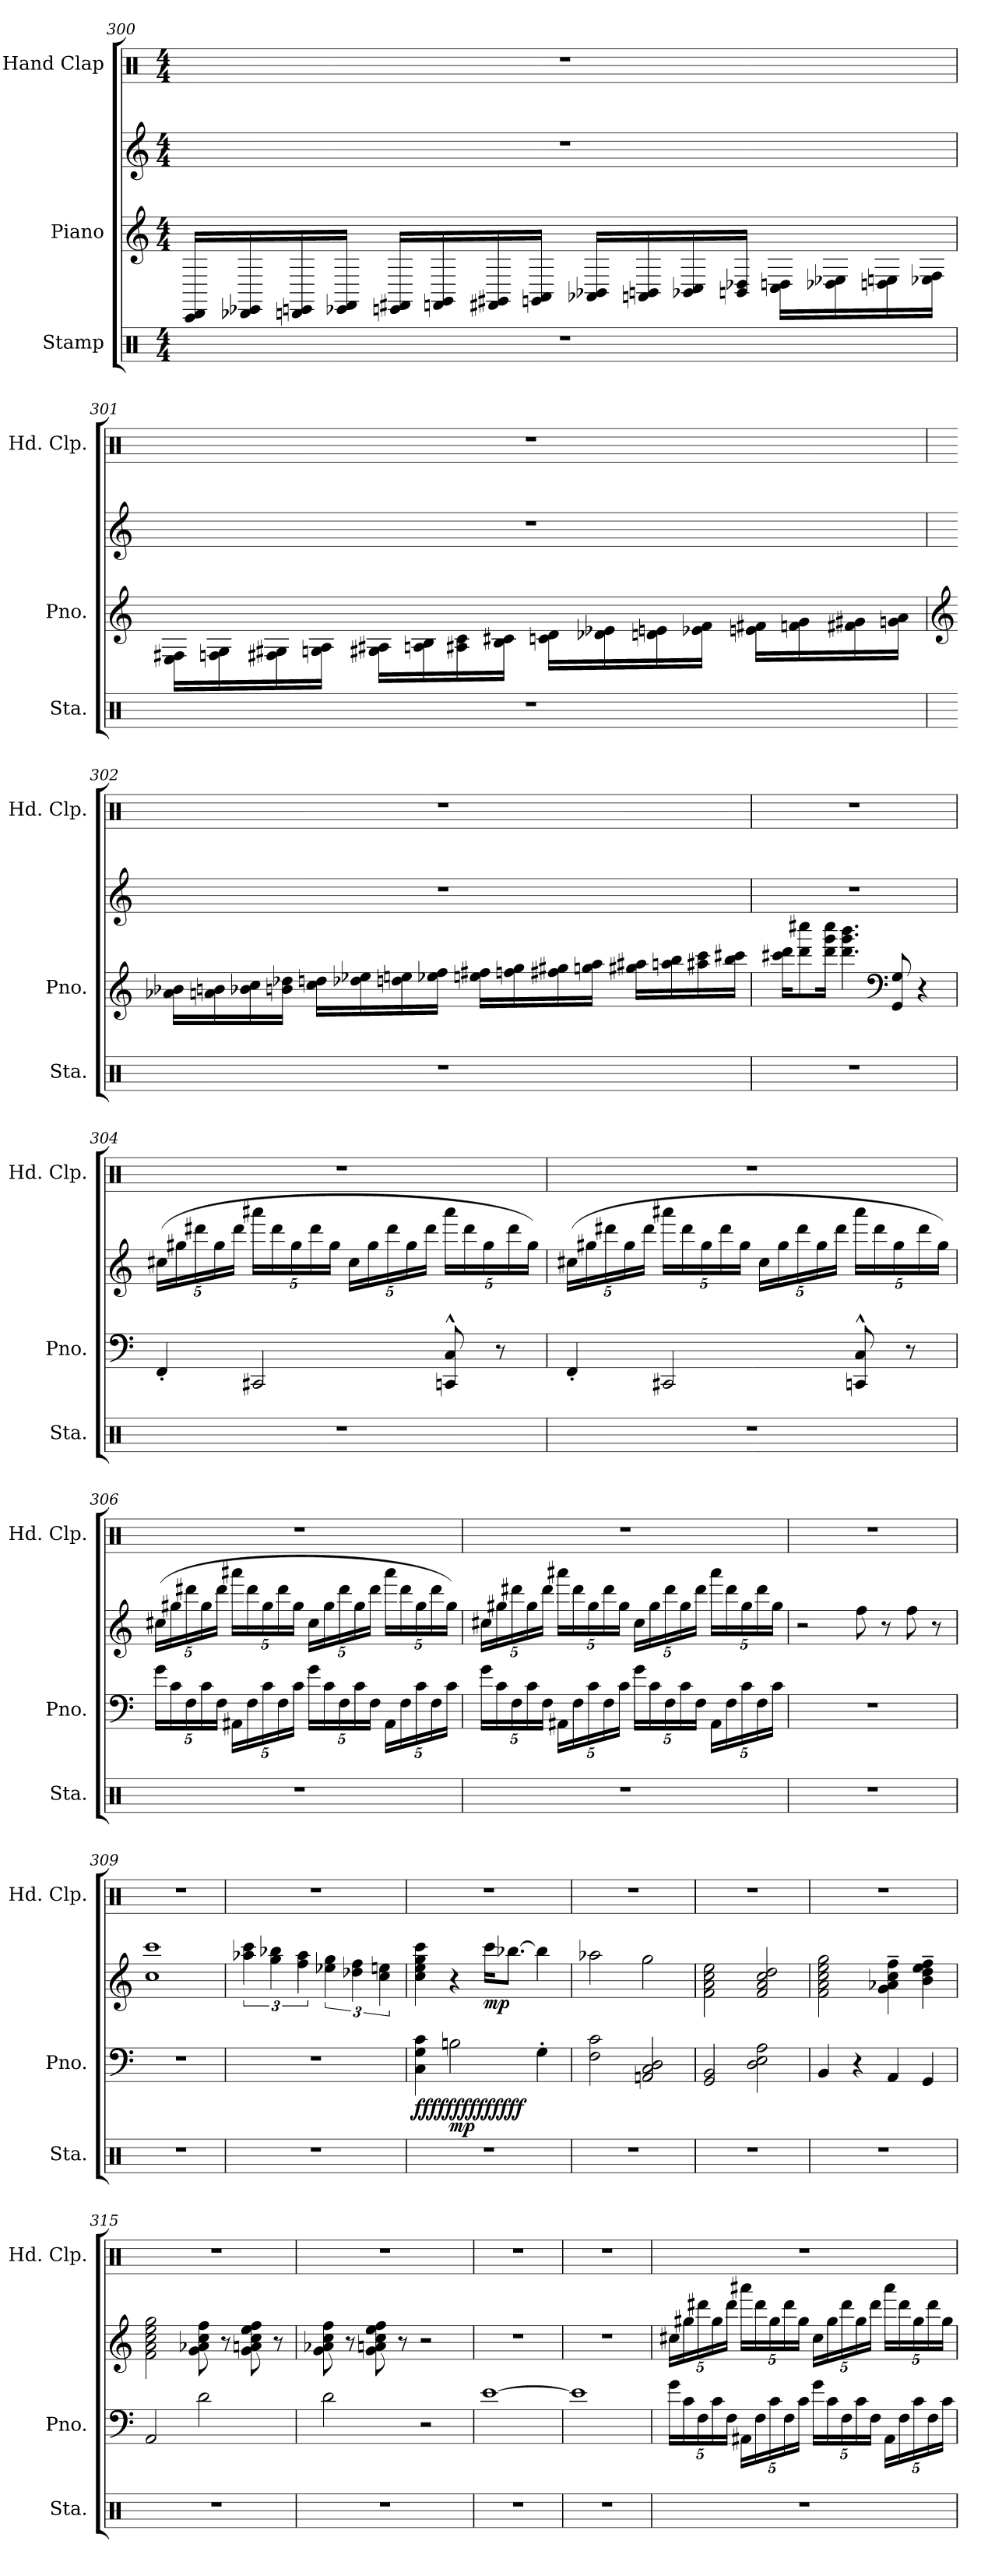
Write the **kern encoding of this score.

**kern	**kern	**kern	**dynam	**kern
*part3	*part2	*part2	*part2	*part1
*staff4	*staff3	*staff2	*staff2/3	*staff1
*I"Stamp	*I"Piano	*	*	*I"Hand Clap
*I'Sta.	*I'Pno.	*	*	*I'Hd. Clp.
!!LO:LB:g=z
*clefX	*clefG2	*clefG2	*	*clefX
*k[]	*k[]	*k[]	*	*k[]
*M4/4	*M4/4	*M4/4	*	*M4/4
=300	=300	=300	=300	=300
1r	16CC/ 16DD/LL	1r	.	1r
.	16DD-X/ 16EE-X/	.	.	.
.	16DDn/ 16EEn/	.	.	.
.	16EE-X/ 16FF/JJ	.	.	.
.	16EEn/ 16FF#X/LL	.	.	.
.	16FFn/ 16GG/	.	.	.
.	16FF#X/ 16GG#X/	.	.	.
.	16GGn/ 16AA/JJ	.	.	.
.	16AA-X/ 16BB-X/LL	.	.	.
.	16AAn/ 16BBn/	.	.	.
.	16BB-X/ 16C/	.	.	.
.	16BBn/ 16D-X/JJ	.	.	.
.	16C\ 16Dn\LL	.	.	.
.	16D-X\ 16E-X\	.	.	.
.	16Dn\ 16En\	.	.	.
.	16E-X\ 16F\JJ	.	.	.
!!LO:LB:g=z
=301	=301	=301	=301	=301
1r	16E\ 16F#X\LL	1r	.	1r
.	16Fn\ 16G\	.	.	.
.	16F#X\ 16G#X\	.	.	.
.	16Gn\ 16A\JJ	.	.	.
.	16G#X\ 16A#X\LL	.	.	.
.	16An\ 16B\	.	.	.
.	16A#X\ 16c\	.	.	.
.	16B\ 16c#X\JJ	.	.	.
.	16cn\ 16d\LL	.	.	.
.	16d-X\ 16e-X\	.	.	.
.	16dn\ 16en\	.	.	.
.	16e-X\ 16f\JJ	.	.	.
.	16en\ 16f#X\LL	.	.	.
.	16fn\ 16g\	.	.	.
.	16f#X\ 16g#X\	.	.	.
.	16gn\ 16a\JJ	.	.	.
!!LO:LB:g=z
=302	=302	=302	=302	=302
*	*clefG2	*	*	*
1r	16a-X\ 16b-X\LL	1r	.	1r
.	16an\ 16bn\	.	.	.
.	16b-X\ 16cc\	.	.	.
.	16bn\ 16dd-X\JJ	.	.	.
.	16cc\ 16ddn\LL	.	.	.
.	16dd-X\ 16ee-X\	.	.	.
.	16ddn\ 16een\	.	.	.
.	16ee-X\ 16ff\JJ	.	.	.
.	16een\ 16ff#X\LL	.	.	.
.	16ffn\ 16gg\	.	.	.
.	16ff#X\ 16gg#X\	.	.	.
.	16ggn\ 16aa\JJ	.	.	.
.	16gg#X\ 16aa#X\LL	.	.	.
.	16aan\ 16bb\	.	.	.
.	16aa#X\ 16ccc\	.	.	.
.	16bb\ 16ccc#X\JJ	.	.	.
=303	=303	=303	=303	=303
1r	16ccc#X\ 16ddd\KL	1r	.	1r
.	8ddd\ 8cccc#X\	.	.	.
.	16ddd\ 16ggg\ 16cccc#\Jk	.	.	.
.	4.ddd\ 4.ggg\ 4.bbb\	.	.	.
*	*clefF4	*	*	*
.	8GG/ 8G/	.	.	.
.	4r	.	.	.
!!LO:LB:g=z
=304	=304	=304	=304	=304
*	*	*Xbrackettup	*	*
1r	4FF'/	(>20cc#X\LL	.	1r
.	.	20gg#X\	.	.
.	.	20ddd#X\	.	.
.	.	20gg#\	.	.
.	.	20ddd#\JJ	.	.
.	2CC#X/	20aaa#X\LL	.	.
.	.	20ddd#\	.	.
.	.	20gg#\	.	.
.	.	20ddd#\	.	.
.	.	20gg#\JJ	.	.
.	.	20cc#\LL	.	.
.	.	20gg#\	.	.
.	.	20ddd#\	.	.
.	.	20gg#\	.	.
.	.	20ddd#\JJ	.	.
.	8CCn/^^ 8C/^^	20aaa#\LL	.	.
.	.	20ddd#\	.	.
.	.	20gg#\	.	.
.	8r	.	.	.
.	.	20ddd#\	.	.
.	.	20gg#\JJ)	.	.
=305	=305	=305	=305	=305
1r	4FF'/	(>20cc#X\LL	.	1r
.	.	20gg#X\	.	.
.	.	20ddd#X\	.	.
.	.	20gg#\	.	.
.	.	20ddd#\JJ	.	.
.	2CC#X/	20aaa#X\LL	.	.
.	.	20ddd#\	.	.
.	.	20gg#\	.	.
.	.	20ddd#\	.	.
.	.	20gg#\JJ	.	.
.	.	20cc#\LL	.	.
.	.	20gg#\	.	.
.	.	20ddd#\	.	.
.	.	20gg#\	.	.
.	.	20ddd#\JJ	.	.
.	8CCn/^^ 8C/^^	20aaa#\LL	.	.
.	.	20ddd#\	.	.
.	.	20gg#\	.	.
.	8r	.	.	.
.	.	20ddd#\	.	.
.	.	20gg#\JJ)	.	.
!!LO:PB:g=z
=306	=306	=306	=306	=306
*	*Xbrackettup	*	*	*
1r	20g\LL	(>20cc#X\LL	.	1r
.	20c\	20gg#X\	.	.
.	20F\	20ddd#X\	.	.
.	20c\	20gg#\	.	.
.	20F\JJ	20ddd#\JJ	.	.
.	20AA#X\LL	20aaa#X\LL	.	.
.	20F\	20ddd#\	.	.
.	20c\	20gg#\	.	.
.	20F\	20ddd#\	.	.
.	20c\JJ	20gg#\JJ	.	.
.	20g\LL	20cc#\LL	.	.
.	20c\	20gg#\	.	.
.	20F\	20ddd#\	.	.
.	20c\	20gg#\	.	.
.	20F\JJ	20ddd#\JJ	.	.
.	20AA#\LL	20aaa#\LL	.	.
.	20F\	20ddd#\	.	.
.	20c\	20gg#\	.	.
.	20F\	20ddd#\	.	.
.	20c\JJ	20gg#\JJ)	.	.
=307	=307	=307	=307	=307
1r	20g\LL	20cc#X\LL	.	1r
.	20c\	20gg#X\	.	.
.	20F\	20ddd#X\	.	.
.	20c\	20gg#\	.	.
.	20F\JJ	20ddd#\JJ	.	.
.	20AA#X\LL	20aaa#X\LL	.	.
.	20F\	20ddd#\	.	.
.	20c\	20gg#\	.	.
.	20F\	20ddd#\	.	.
.	20c\JJ	20gg#\JJ	.	.
.	20g\LL	20cc#\LL	.	.
.	20c\	20gg#\	.	.
.	20F\	20ddd#\	.	.
.	20c\	20gg#\	.	.
.	20F\JJ	20ddd#\JJ	.	.
.	20AA#\LL	20aaa#\LL	.	.
.	20F\	20ddd#\	.	.
.	20c\	20gg#\	.	.
.	20F\	20ddd#\	.	.
.	20c\JJ	20gg#\JJ	.	.
=308	=308	=308	=308	=308
1r	1r	2r	.	1r
.	.	8ff\	.	.
.	.	8r	.	.
.	.	8ff\	.	.
.	.	8r	.	.
=309	=309	=309	=309	=309
1r	1r	1cc 1ccc	.	1r
=310	=310	=310	=310	=310
*	*	*brackettup	*	*
1r	1r	6aa-X\ 6ccc\	.	1r
.	.	6gg\ 6bb-X\	.	.
.	.	6ff\ 6aa-\	.	.
.	.	6ee-X\ 6gg\	.	.
.	.	6dd-X\ 6ff\	.	.
.	.	6cc\ 6een\	.	.
!!LO:LB:g=z
=311	=311	=311	=311	=311
!	!	!	!LO:DY:b=2	!
!	!	!	!LO:DY:n=1:b=2	!
!	!	!	!LO:DY:n=2:b=2	!
!	!	!	!LO:DY:n=3:b	!
!	!	!	!LO:DY:n=4:b	!
!	!	!	!LO:DY:n=5:b	!
!	!	!	!LO:DY:n=6:b	!
1r	4C\ 4G\ 4c\	4cc\ 4ee\ 4gg\ 4ccc\	ff ff ff ff ff ff ff	1r
!	!	!	!LO:DY:n=7:b=2	!
.	2Bn\	4r	mp	.
!	!	!	!LO:DY:n=8:b	!
.	.	16ccc\KL	mp	.
.	.	[8.bb-X\J	.	.
.	4G'\	4bb-\]	.	.
=312	=312	=312	=312	=312
1r	2F\ 2c\	2aa-X\	.	1r
.	2AAn/ 2C/ 2D/	2gg\	.	.
=313	=313	=313	=313	=313
1r	2GG/ 2BB/	2f\ 2a\ 2cc\ 2ee\	.	1r
.	2D\ 2E\ 2A\	2f/ 2a/ 2cc/ 2dd/	.	.
=314	=314	=314	=314	=314
1r	4BB/	2f\ 2a\ 2cc\ 2ee\ 2gg\	.	1r
.	4r	.	.	.
.	4AA/	4g\~ 4a-X\~ 4cc\~ 4ff\~	.	.
.	4GG/	4b\~ 4dd\~ 4ee\~ 4ff\~	.	.
=315	=315	=315	=315	=315
1r	2AA/	2f\ 2a\ 2cc\ 2ee\ 2gg\	.	1r
.	2d\	8g\ 8a-X\ 8cc\ 8ff\	.	.
.	.	8r	.	.
.	.	8g\ 8an\ 8cc\ 8ee\ 8ff\	.	.
.	.	8r	.	.
=316	=316	=316	=316	=316
1r	2d\	8g\ 8a-X\ 8cc\ 8ff\	.	1r
.	.	8r	.	.
.	.	8g\ 8an\ 8cc\ 8ee\ 8ff\	.	.
.	.	8r	.	.
.	2r	2r	.	.
=317	=317	=317	=317	=317
1r	[1e	1r	.	1r
=318	=318	=318	=318	=318
1r	1e]	1r	.	1r
=319	=319	=319	=319	=319
*	*	*Xbrackettup	*	*
1r	20g\LL	20cc#X\LL	.	1r
.	20c\	20gg#X\	.	.
.	20F\	20ddd#X\	.	.
.	20c\	20gg#\	.	.
.	20F\JJ	20ddd#\JJ	.	.
.	20AA#X\LL	20aaa#X\LL	.	.
.	20F\	20ddd#\	.	.
.	20c\	20gg#\	.	.
.	20F\	20ddd#\	.	.
.	20c\JJ	20gg#\JJ	.	.
.	20g\LL	20cc#\LL	.	.
.	20c\	20gg#\	.	.
.	20F\	20ddd#\	.	.
.	20c\	20gg#\	.	.
.	20F\JJ	20ddd#\JJ	.	.
.	20AA#\LL	20aaa#\LL	.	.
.	20F\	20ddd#\	.	.
.	20c\	20gg#\	.	.
.	20F\	20ddd#\	.	.
.	20c\JJ	20gg#\JJ	.	.
=	=	=	=	=
*-	*-	*-	*-	*-
